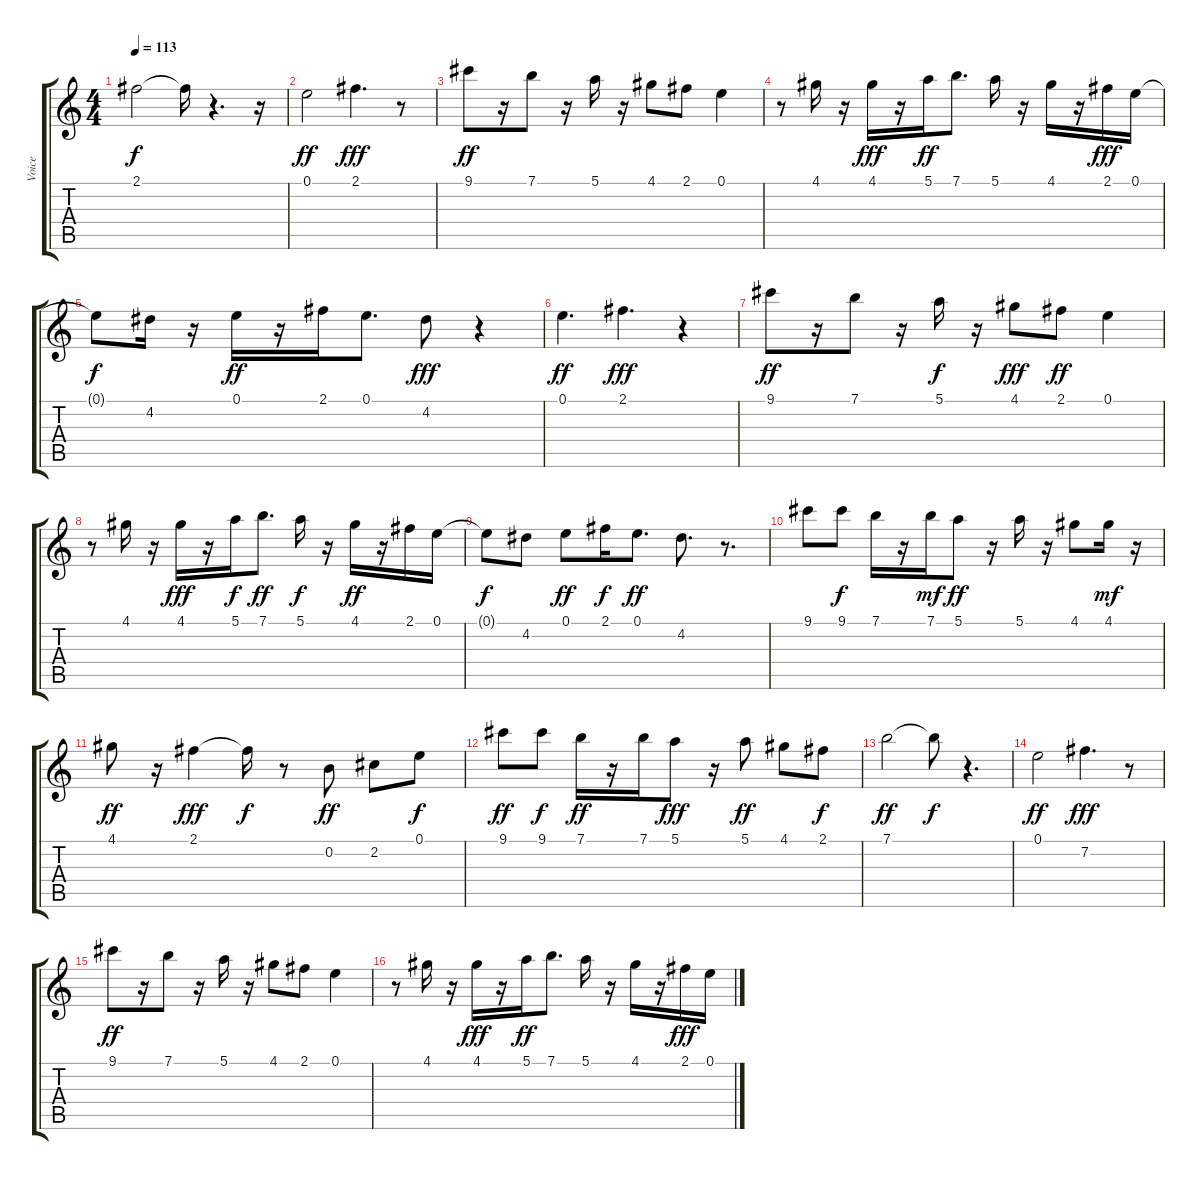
\track ("Voice" "Voice") {instrument electricguitarjazz}
\staff {score tabs}
\tuning (E4 B3 G3 D3 A2 E2) {hide}
\ts (4 4)
\tempo 113
\clef g2
\ks c
2.1{t}.2{dy f} 2.1{t}.16 r.4{d} r.16 |
0.1.2{dy ff} 2.1.4{d dy fff} r.8 |
9.1.8{dy ff} r.16 7.1.8 r.16 5.1.16 r.16 4.1.8 2.1.8 0.1.4 |
r.8 4.1.16 r.16 4.1.16{dy fff} r.16 5.1.16{dy ff} 7.1.8{d} 5.1.16 r.16 4.1.16 r.16 2.1.16{dy fff} 0.1.16 |
0.1{t}.8{dy f} 4.2.16 r.16 0.1.16{dy ff} r.16 2.1.16 0.1.8{d} 4.2.8{dy fff} r.4 |
0.1.4{d dy ff} 2.1.4{d dy fff} r.4 |
9.1.8{dy ff} r.16 7.1.8 r.16 5.1.16{dy f} r.16 4.1.8{dy fff} 2.1.8{dy ff} 0.1.4 |
r.8 4.1.16 r.16 4.1.16{dy fff} r.16 5.1.16{dy f} 7.1.8{d dy ff} 5.1.16{dy f} r.16 4.1.16{dy ff} r.16 2.1.16 0.1.16 |
0.1{t}.8{dy f} 4.2.8 0.1.8{dy ff} 2.1.16{dy f} 0.1.8{d dy ff} 4.2.8{d} r.8{d} |
9.1.8 9.1.8{dy f} 7.1.16 r.16 7.1.16{dy mf} 5.1.8{dy ff} r.16 5.1.16 r.16 4.1.8 4.1.16{dy mf} r.16 |
4.1.8{dy ff} r.16 2.1.4{dy fff} 2.1{t}.16{dy f} r.8 0.2.8{dy ff} 2.2.8 0.1.8{dy f} |
9.1.8{dy ff} 9.1.8{dy f} 7.1.16{dy ff} r.16 7.1.16 5.1.8{dy fff} r.16 5.1.8{dy ff} 4.1.8 2.1.8{dy f} |
7.1.2{dy ff} 7.1{t}.8{dy f} r.4{d} |
0.1.2{dy ff} 7.2.4{d dy fff} r.8 |
9.1.8{dy ff} r.16 7.1.8 r.16 5.1.16 r.16 4.1.8 2.1.8 0.1.4 |
r.8 4.1.16 r.16 4.1.16{dy fff} r.16 5.1.16{dy ff} 7.1.8{d} 5.1.16 r.16 4.1.16 r.16 2.1.16{dy fff} 0.1.16
